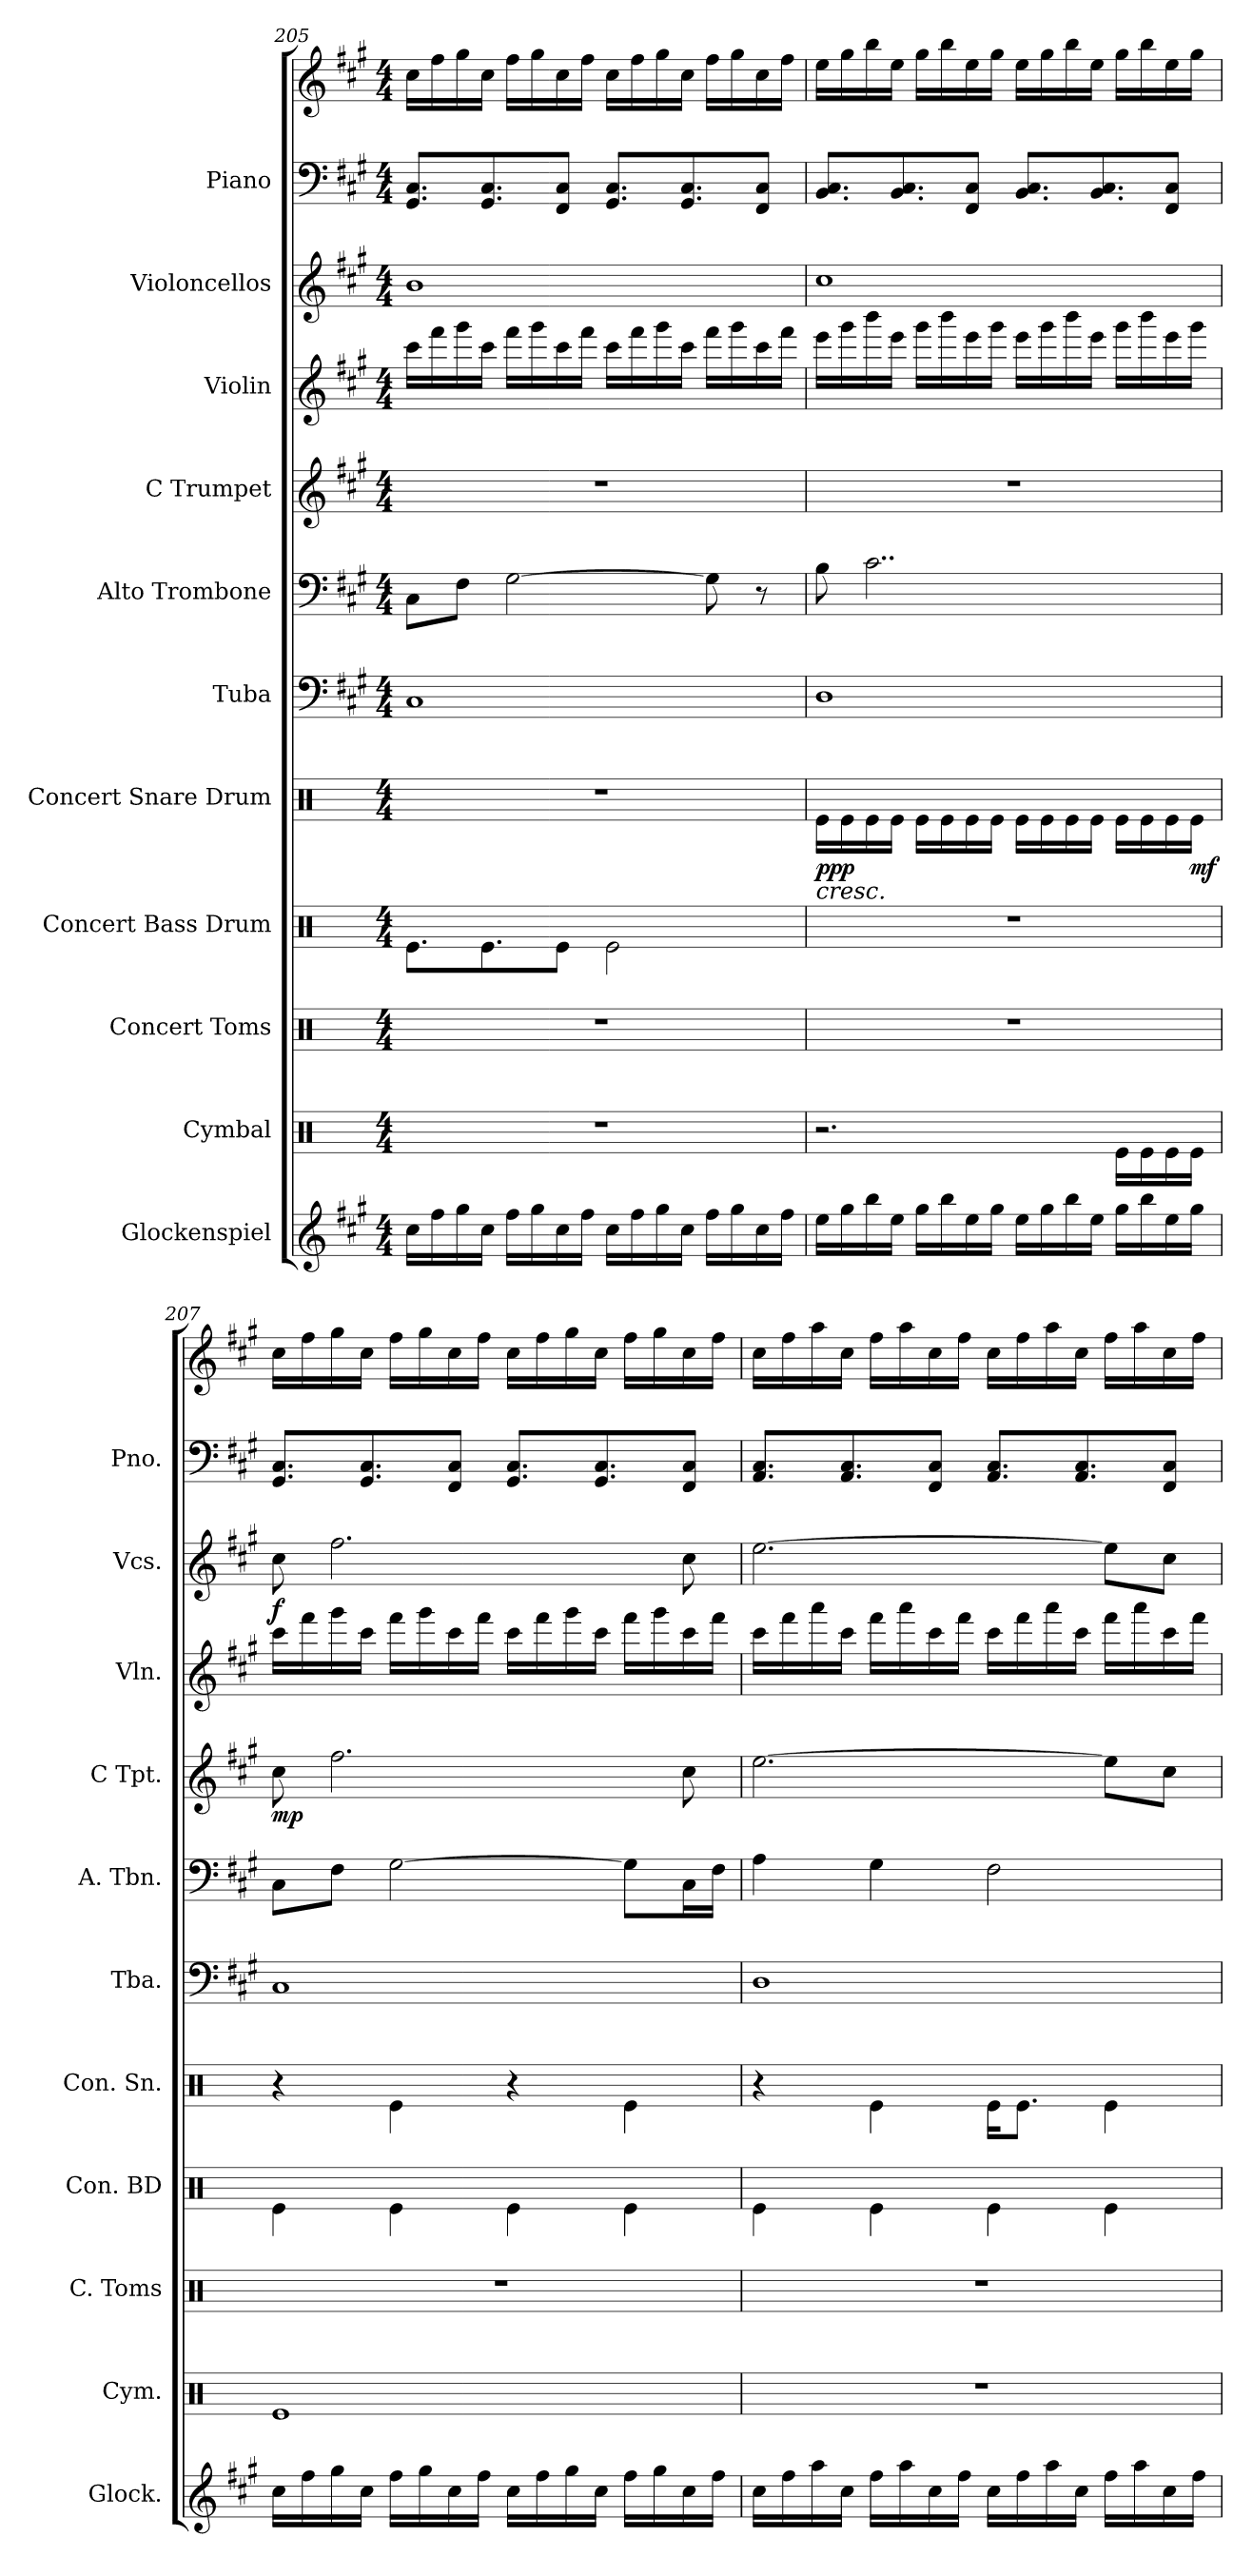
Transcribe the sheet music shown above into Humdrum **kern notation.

**kern	**kern	**kern	**kern	**kern	**dynam	**kern	**kern	**kern	**dynam	**kern	**kern	**dynam	**kern	**kern
*part11	*part10	*part9	*part8	*part7	*part7	*part6	*part5	*part4	*part4	*part3	*part2	*part2	*part1	*part1
*staff12	*staff11	*staff10	*staff9	*staff8	*staff8	*staff7	*staff6	*staff5	*staff5	*staff4	*staff3	*staff3	*staff2	*staff1
*I"Glockenspiel	*I"Cymbal	*I"Concert Toms	*I"Concert Bass Drum	*I"Concert Snare Drum	*	*I"Tuba	*I"Alto Trombone	*I"C Trumpet	*	*I"Violin	*I"Violoncellos	*	*I"Piano	*
*I'Glock.	*I'Cym.	*I'C. Toms	*I'Con. BD	*I'Con. Sn.	*	*I'Tba.	*I'A. Tbn.	*I'C Tpt.	*	*I'Vln.	*I'Vcs.	*	*I'Pno.	*
!!LO:PB:g=z
*clefG2	*clefX	*clefX	*clefX	*clefX	*	*clefF4	*clefF4	*clefG2	*	*clefG2	*clefG2	*	*clefF4	*clefG2
*ITrd-14c-24	*	*	*	*	*	*	*	*	*	*	*	*	*	*
*k[f#c#g#]	*k[]	*k[]	*k[]	*k[]	*	*k[f#c#g#]	*k[f#c#g#]	*k[f#c#g#]	*	*k[f#c#g#]	*k[f#c#g#]	*	*k[f#c#g#]	*k[f#c#g#]
*M4/4	*M4/4	*M4/4	*M4/4	*M4/4	*	*M4/4	*M4/4	*M4/4	*	*M4/4	*M4/4	*	*M4/4	*M4/4
=205	=205	=205	=205	=205	=205	=205	=205	=205	=205	=205	=205	=205	=205	=205
16cccc#\LL	1r	1r	8.Re\L	1r	.	1C#	8C#\L	1r	.	16ccc#\LL	1b	.	8.GG#/ 8.C#/L	16cc#\LL
16ffff#\	.	.	.	.	.	.	.	.	.	16fff#\	.	.	.	16ff#\
16gggg#\	.	.	.	.	.	.	8F#\J	.	.	16ggg#\	.	.	.	16gg#\
16cccc#\JJ	.	.	8.Re\	.	.	.	.	.	.	16ccc#\JJ	.	.	8.GG#/ 8.C#/	16cc#\JJ
16ffff#\LL	.	.	.	.	.	.	[2G#\	.	.	16fff#\LL	.	.	.	16ff#\LL
16gggg#\	.	.	.	.	.	.	.	.	.	16ggg#\	.	.	.	16gg#\
16cccc#\	.	.	8Re\J	.	.	.	.	.	.	16ccc#\	.	.	8FF#/ 8C#/J	16cc#\
16ffff#\JJ	.	.	.	.	.	.	.	.	.	16fff#\JJ	.	.	.	16ff#\JJ
16cccc#\LL	.	.	2Re\	.	.	.	.	.	.	16ccc#\LL	.	.	8.GG#/ 8.C#/L	16cc#\LL
16ffff#\	.	.	.	.	.	.	.	.	.	16fff#\	.	.	.	16ff#\
16gggg#\	.	.	.	.	.	.	.	.	.	16ggg#\	.	.	.	16gg#\
16cccc#\JJ	.	.	.	.	.	.	.	.	.	16ccc#\JJ	.	.	8.GG#/ 8.C#/	16cc#\JJ
16ffff#\LL	.	.	.	.	.	.	8G#\]	.	.	16fff#\LL	.	.	.	16ff#\LL
16gggg#\	.	.	.	.	.	.	.	.	.	16ggg#\	.	.	.	16gg#\
16cccc#\	.	.	.	.	.	.	8r	.	.	16ccc#\	.	.	8FF#/ 8C#/J	16cc#\
16ffff#\JJ	.	.	.	.	.	.	.	.	.	16fff#\JJ	.	.	.	16ff#\JJ
=206	=206	=206	=206	=206	=206	=206	=206	=206	=206	=206	=206	=206	=206	=206
!	!	!	!	!	!LO:HP:b	!	!	!	!	!	!	!	!	!
!	!	!	!	!	!LO:DY:n=1:b	!	!	!	!	!	!	!	!	!
16eeee\LL	2.r	1r	1r	16Re\LL	< ppp	1D	8B\	1r	.	16eee\LL	1cc#	.	8.BB/ 8.C#/L	16ee\LL
16gggg#\	.	.	.	16Re\	.	.	.	.	.	16ggg#\	.	.	.	16gg#\
16bbbb\	.	.	.	16Re\	.	.	2..c#\	.	.	16bbb\	.	.	.	16bb\
16eeee\JJ	.	.	.	16Re\JJ	.	.	.	.	.	16eee\JJ	.	.	8.BB/ 8.C#/	16ee\JJ
16gggg#\LL	.	.	.	16Re\LL	.	.	.	.	.	16ggg#\LL	.	.	.	16gg#\LL
16bbbb\	.	.	.	16Re\	.	.	.	.	.	16bbb\	.	.	.	16bb\
16eeee\	.	.	.	16Re\	.	.	.	.	.	16eee\	.	.	8FF#/ 8C#/J	16ee\
16gggg#\JJ	.	.	.	16Re\JJ	.	.	.	.	.	16ggg#\JJ	.	.	.	16gg#\JJ
16eeee\LL	.	.	.	16Re\LL	.	.	.	.	.	16eee\LL	.	.	8.BB/ 8.C#/L	16ee\LL
16gggg#\	.	.	.	16Re\	.	.	.	.	.	16ggg#\	.	.	.	16gg#\
16bbbb\	.	.	.	16Re\	.	.	.	.	.	16bbb\	.	.	.	16bb\
16eeee\JJ	.	.	.	16Re\JJ	.	.	.	.	.	16eee\JJ	.	.	8.BB/ 8.C#/	16ee\JJ
16gggg#\LL	16Re\LL	.	.	16Re\LL	.	.	.	.	.	16ggg#\LL	.	.	.	16gg#\LL
16bbbb\	16Re\	.	.	16Re\	.	.	.	.	.	16bbb\	.	.	.	16bb\
16eeee\	16Re\	.	.	16Re\	.	.	.	.	.	16eee\	.	.	8FF#/ 8C#/J	16ee\
!	!	!	!	!	!LO:DY:n=2:b	!	!	!	!	!	!	!	!	!
16gggg#\JJ	16Re\JJ	.	.	16Re\JJ	mf	.	.	.	.	16ggg#\JJ	.	.	.	16gg#\JJ
.	.	.	.	.	[	.	.	.	.	.	.	.	.	.
!!LO:PB:g=z
=207	=207	=207	=207	=207	=207	=207	=207	=207	=207	=207	=207	=207	=207	=207
!	!	!	!	!	!	!	!	!	!LO:DY:b	!	!	!LO:DY:b	!	!
16cccc#\LL	1Re	1r	4Re\	4r	.	1C#	8C#\L	8cc#\	mp	16ccc#\LL	8cc#\	f	8.GG#/ 8.C#/L	16cc#\LL
16ffff#\	.	.	.	.	.	.	.	.	.	16fff#\	.	.	.	16ff#\
16gggg#\	.	.	.	.	.	.	8F#\J	2.ff#\	.	16ggg#\	2.ff#\	.	.	16gg#\
16cccc#\JJ	.	.	.	.	.	.	.	.	.	16ccc#\JJ	.	.	8.GG#/ 8.C#/	16cc#\JJ
16ffff#\LL	.	.	4Re\	4Re\	.	.	[2G#\	.	.	16fff#\LL	.	.	.	16ff#\LL
16gggg#\	.	.	.	.	.	.	.	.	.	16ggg#\	.	.	.	16gg#\
16cccc#\	.	.	.	.	.	.	.	.	.	16ccc#\	.	.	8FF#/ 8C#/J	16cc#\
16ffff#\JJ	.	.	.	.	.	.	.	.	.	16fff#\JJ	.	.	.	16ff#\JJ
16cccc#\LL	.	.	4Re\	4r	.	.	.	.	.	16ccc#\LL	.	.	8.GG#/ 8.C#/L	16cc#\LL
16ffff#\	.	.	.	.	.	.	.	.	.	16fff#\	.	.	.	16ff#\
16gggg#\	.	.	.	.	.	.	.	.	.	16ggg#\	.	.	.	16gg#\
16cccc#\JJ	.	.	.	.	.	.	.	.	.	16ccc#\JJ	.	.	8.GG#/ 8.C#/	16cc#\JJ
16ffff#\LL	.	.	4Re\	4Re\	.	.	8G#\L]	.	.	16fff#\LL	.	.	.	16ff#\LL
16gggg#\	.	.	.	.	.	.	.	.	.	16ggg#\	.	.	.	16gg#\
16cccc#\	.	.	.	.	.	.	16C#\L	8cc#\	.	16ccc#\	8cc#\	.	8FF#/ 8C#/J	16cc#\
16ffff#\JJ	.	.	.	.	.	.	16F#\JJ	.	.	16fff#\JJ	.	.	.	16ff#\JJ
=208	=208	=208	=208	=208	=208	=208	=208	=208	=208	=208	=208	=208	=208	=208
16cccc#\LL	1r	1r	4Re\	4r	.	1D	4A\	[2.ee\	.	16ccc#\LL	[2.ee\	.	8.AA/ 8.C#/L	16cc#\LL
16ffff#\	.	.	.	.	.	.	.	.	.	16fff#\	.	.	.	16ff#\
16aaaa\	.	.	.	.	.	.	.	.	.	16aaa\	.	.	.	16aa\
16cccc#\JJ	.	.	.	.	.	.	.	.	.	16ccc#\JJ	.	.	8.AA/ 8.C#/	16cc#\JJ
16ffff#\LL	.	.	4Re\	4Re\	.	.	4G#\	.	.	16fff#\LL	.	.	.	16ff#\LL
16aaaa\	.	.	.	.	.	.	.	.	.	16aaa\	.	.	.	16aa\
16cccc#\	.	.	.	.	.	.	.	.	.	16ccc#\	.	.	8FF#/ 8C#/J	16cc#\
16ffff#\JJ	.	.	.	.	.	.	.	.	.	16fff#\JJ	.	.	.	16ff#\JJ
16cccc#\LL	.	.	4Re\	16Re\KL	.	.	2F#\	.	.	16ccc#\LL	.	.	8.AA/ 8.C#/L	16cc#\LL
16ffff#\	.	.	.	8.Re\J	.	.	.	.	.	16fff#\	.	.	.	16ff#\
16aaaa\	.	.	.	.	.	.	.	.	.	16aaa\	.	.	.	16aa\
16cccc#\JJ	.	.	.	.	.	.	.	.	.	16ccc#\JJ	.	.	8.AA/ 8.C#/	16cc#\JJ
16ffff#\LL	.	.	4Re\	4Re\	.	.	.	8ee\L]	.	16fff#\LL	8ee\L]	.	.	16ff#\LL
16aaaa\	.	.	.	.	.	.	.	.	.	16aaa\	.	.	.	16aa\
16cccc#\	.	.	.	.	.	.	.	8cc#\J	.	16ccc#\	8cc#\J	.	8FF#/ 8C#/J	16cc#\
16ffff#\JJ	.	.	.	.	.	.	.	.	.	16fff#\JJ	.	.	.	16ff#\JJ
=	=	=	=	=	=	=	=	=	=	=	=	=	=	=
*-	*-	*-	*-	*-	*-	*-	*-	*-	*-	*-	*-	*-	*-	*-
